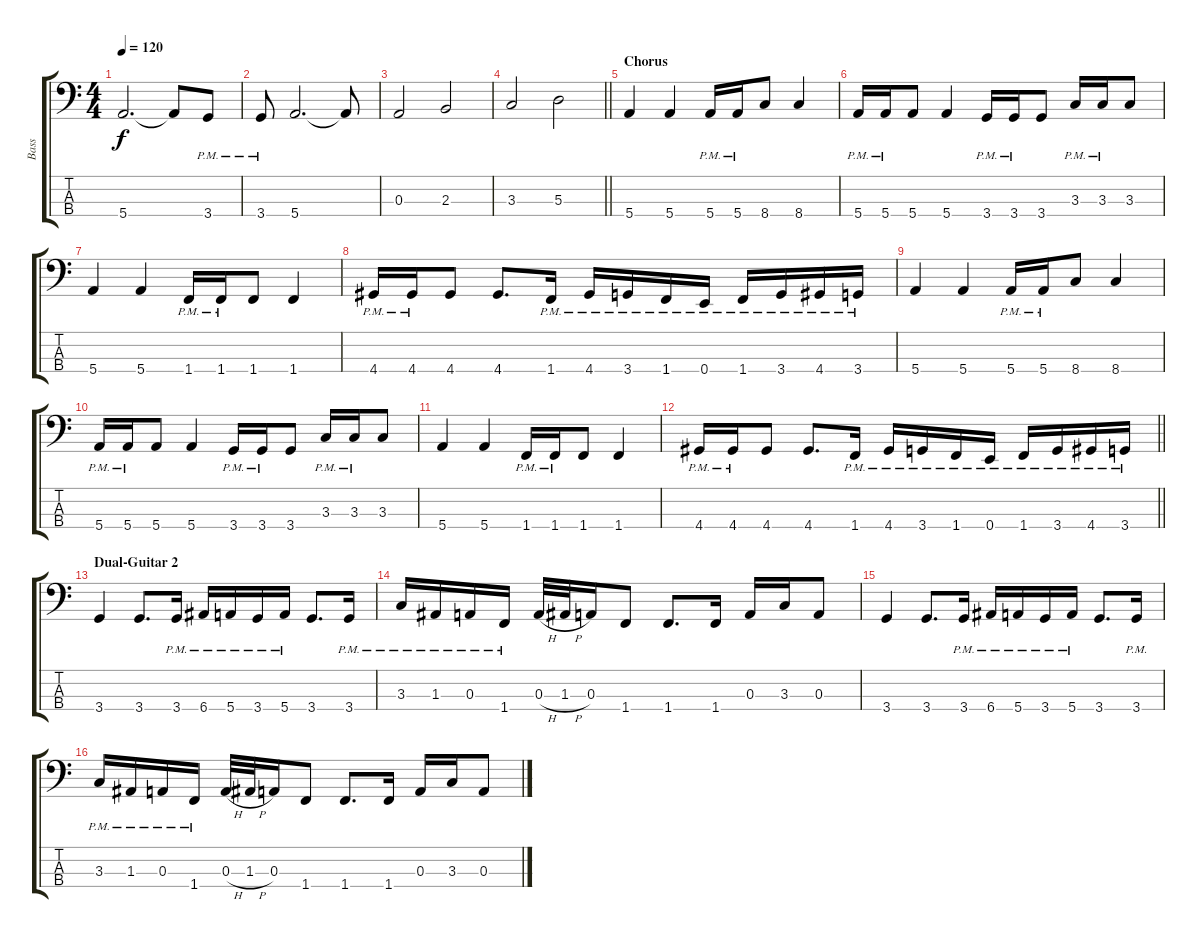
\track ("Bass" "Bass") {instrument electricbasspick}
\staff {score tabs}
\tuning (G2 D2 A1 E1) {hide}
\ts (4 4)
\tempo 120
\clef f4
\ks c
5.4.2{d dy f} 5.4{t}.8 3.4{pm}.8 |
3.4{pm}.8 5.4.2{d} 5.4{t}.8 |
0.3.2 2.3.2 |
\barLineRight lightlight
3.3.2 5.3.2 |
\section ("" "Chorus")
5.4.4 5.4.4 5.4{pm}.16 5.4{pm}.16 8.4.8 8.4.4 |
5.4{pm}.16 5.4{pm}.16 5.4.8 5.4.4 3.4{pm}.16 3.4{pm}.16 3.4.8 3.3{pm}.16 3.3{pm}.16 3.3.8 |
5.4.4 5.4.4 1.4{pm}.16 1.4{pm}.16 1.4.8 1.4.4 |
4.4{pm}.16 4.4{pm}.16 4.4.8 4.4.8{d} 1.4{pm}.16 4.4{pm}.16 3.4{pm}.16 1.4{pm}.16 0.4{pm}.16 1.4{pm}.16 3.4{pm}.16 4.4{pm}.16 3.4{pm}.16 |
5.4.4 5.4.4 5.4{pm}.16 5.4{pm}.16 8.4.8 8.4.4 |
5.4{pm}.16 5.4{pm}.16 5.4.8 5.4.4 3.4{pm}.16 3.4{pm}.16 3.4.8 3.3{pm}.16 3.3{pm}.16 3.3.8 |
5.4.4 5.4.4 1.4{pm}.16 1.4{pm}.16 1.4.8 1.4.4 |
\barLineRight lightlight
4.4{pm}.16 4.4{pm}.16 4.4.8 4.4.8{d} 1.4{pm}.16 4.4{pm}.16 3.4{pm}.16 1.4{pm}.16 0.4{pm}.16 1.4{pm}.16 3.4{pm}.16 4.4{pm}.16 3.4{pm}.16 |
\section ("" "Dual-Guitar 2")
3.4.4 3.4.8{d} 3.4{pm}.16 6.4{pm}.16 5.4{pm}.16 3.4{pm}.16 5.4{pm}.16 3.4.8{d} 3.4{pm}.16 |
3.3{pm}.16 1.3{pm}.16 0.3{pm}.16 1.4{pm}.16 0.3{h}.32 1.3{h}.32 0.3.16 1.4.8 1.4.8{d} 1.4.16 0.3.16 3.3.16 0.3.8 |
3.4.4 3.4.8{d} 3.4{pm}.16 6.4{pm}.16 5.4{pm}.16 3.4{pm}.16 5.4{pm}.16 3.4.8{d} 3.4{pm}.16 |
3.3{pm}.16 1.3{pm}.16 0.3{pm}.16 1.4{pm}.16 0.3{h}.32 1.3{h}.32 0.3.16 1.4.8 1.4.8{d} 1.4.16 0.3.16 3.3.16 0.3.8
